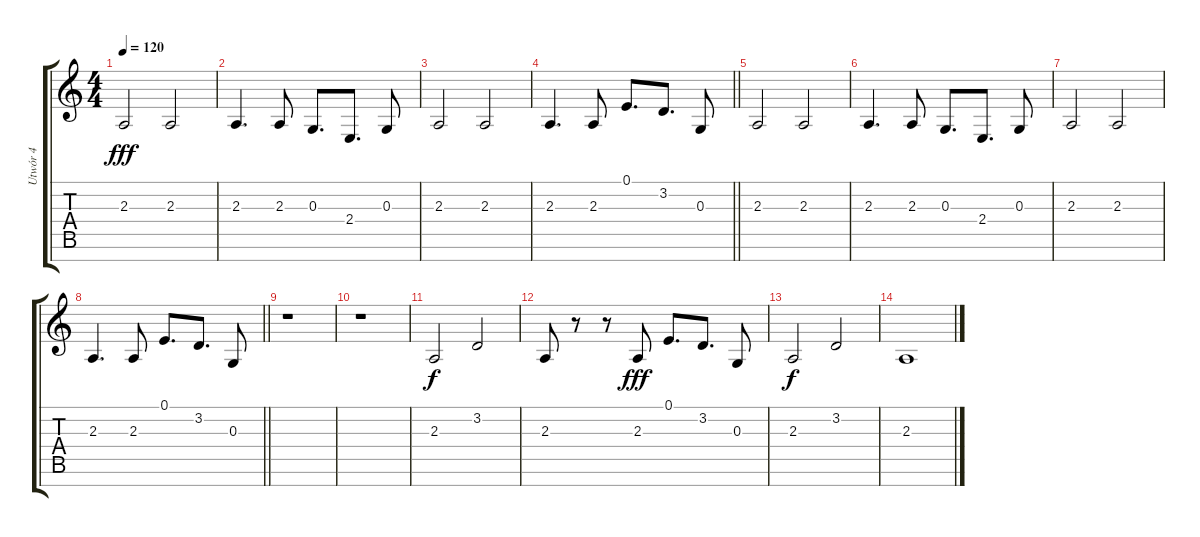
\track ("Utwór 4" "Utwór 4") {instrument altosax}
\staff {score tabs}
\tuning (E4 B3 G3 D3 A2 E2 B1) {hide}
\ts (4 4)
\tempo 120
\clef g2
\ks c
2.3.2{dy fff} 2.3.2 |
2.3.4{d} 2.3.8 0.3.8{d} 2.4.8{d} 0.3.8 |
2.3.2 2.3.2 |
\barLineRight lightlight
2.3.4{d} 2.3.8 0.1.8{d} 3.2.8{d} 0.3.8 |
2.3.2 2.3.2 |
2.3.4{d} 2.3.8 0.3.8{d} 2.4.8{d} 0.3.8 |
2.3.2 2.3.2 |
\barLineRight lightlight
2.3.4{d} 2.3.8 0.1.8{d} 3.2.8{d} 0.3.8 |
r.1 |
r.1 |
2.3.2{dy f} 3.2.2 |
2.3.8 r.8 r.8 2.3.8{dy fff} 0.1.8{d} 3.2.8{d} 0.3.8 |
2.3.2{dy f} 3.2.2 |
2.3.1
